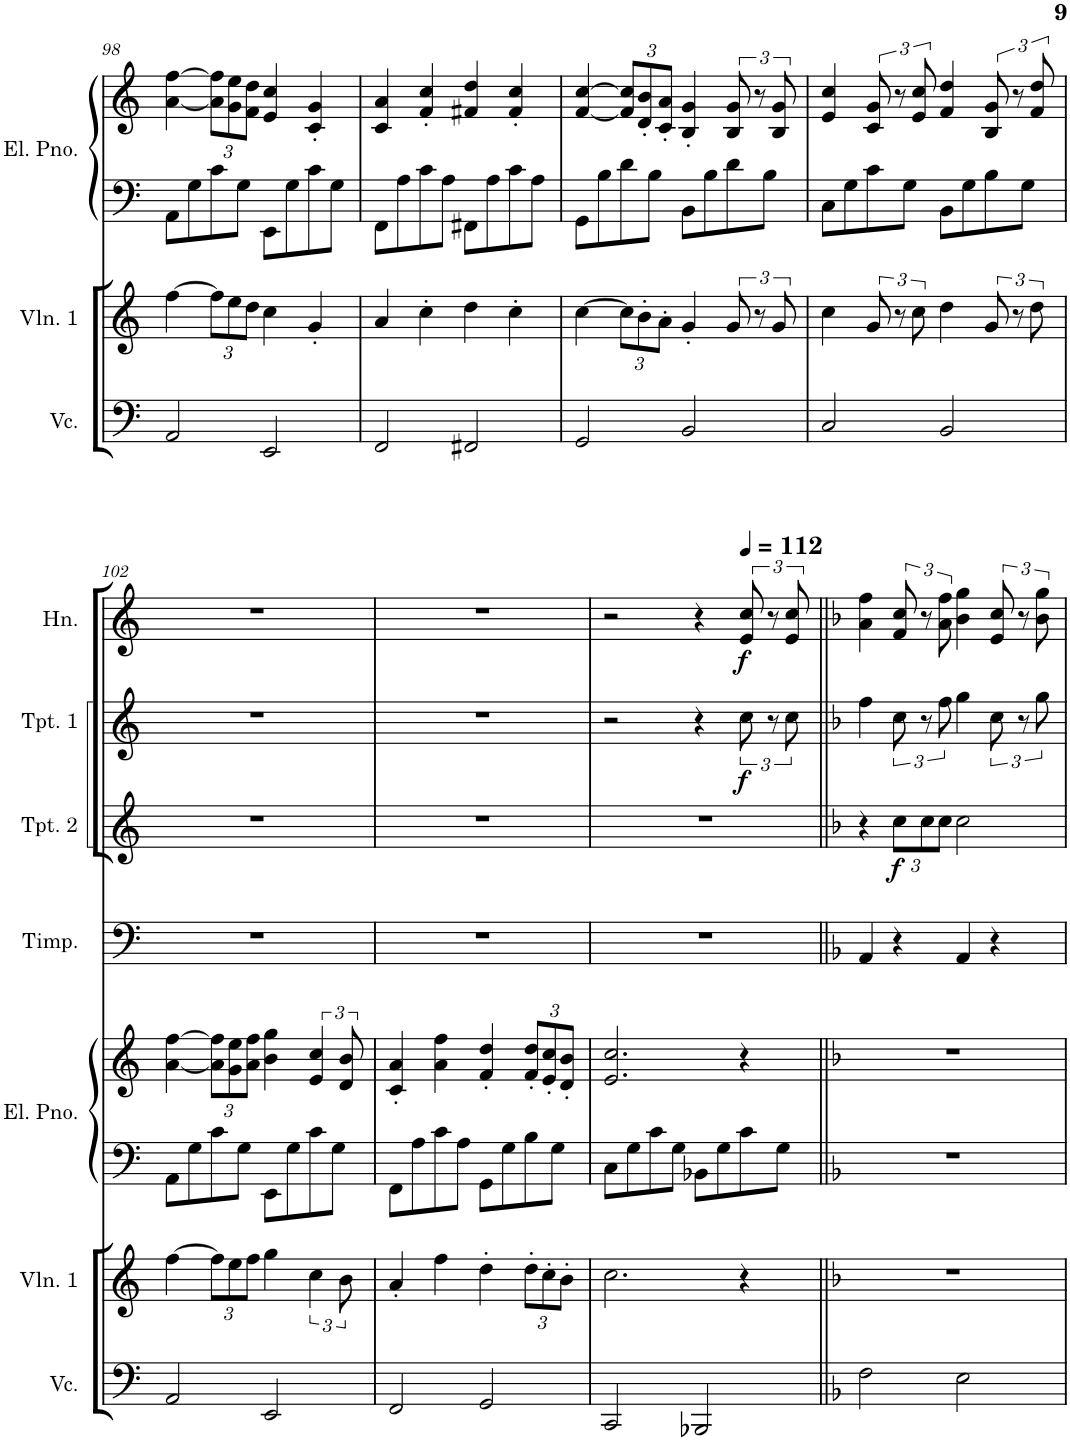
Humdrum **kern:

**kern	**kern	**kern	**kern	**kern	**kern	**dynam	**kern	**dynam	**kern	**dynam
*part7	*part6	*part5	*part5	*part4	*part3	*part3	*part2	*part2	*part1	*part1
*staff8	*staff7	*staff6	*staff5	*staff4	*staff3	*staff3	*staff2	*staff2	*staff1	*staff1
*I"Violoncello	*I"Violin 1	*I"Electric Piano	*	*I"Timpani	*I"Trumpet 2	*	*I"Trumpet 1	*	*I"Horn	*
*I'Vc.	*I'Vln. 1	*I'El. Pno.	*	*I'Timp.	*I'Tpt. 2	*	*I'Tpt. 1	*	*I'Hn.	*
!!LO:PB:g=z
*clefF4	*clefG2	*clefF4	*clefG2	*clefF4	*clefG2	*	*clefG2	*	*clefG2	*
*	*	*	*	*	*Trd1c2	*	*Trd1c2	*	*Trd4c7	*
*k[]	*k[]	*k[]	*k[]	*k[]	*k[]	*	*k[]	*	*k[]	*
*M4/4	*M4/4	*M4/4	*M4/4	*M4/4	*M4/4	*	*M4/4	*	*M4/4	*
*met(c)	*met(c)	*met(c)	*met(c)	*met(c)	*met(c)	*	*met(c)	*	*met(c)	*
=98	=98	=98	=98	=98	=98	=98	=98	=98	=98	=98
2AA/	[4ff\	8AA\L	[4a\ [4ff\	1r	1r	.	1r	.	1r	.
.	.	8G\	.	.	.	.	.	.	.	.
*	*Xbrackettup	*	*Xbrackettup	*	*	*	*	*	*	*
.	12ff\L]	8c\	12a\] 12ff\]L	.	.	.	.	.	.	.
.	12ee\	.	12g\ 12ee\	.	.	.	.	.	.	.
.	.	8G\J	.	.	.	.	.	.	.	.
.	12dd\J	.	12f\ 12dd\J	.	.	.	.	.	.	.
2EE/	4cc\	8EE\L	4e/ 4cc/	.	.	.	.	.	.	.
.	.	8G\	.	.	.	.	.	.	.	.
.	4g'/	8c\	4c/' 4g/'	.	.	.	.	.	.	.
.	.	8G\J	.	.	.	.	.	.	.	.
=99	=99	=99	=99	=99	=99	=99	=99	=99	=99	=99
2FF/	4a/	8FF\L	4c/ 4a/	1r	1r	.	1r	.	1r	.
.	.	8A\	.	.	.	.	.	.	.	.
.	4cc'\	8c\	4f/' 4cc/'	.	.	.	.	.	.	.
.	.	8A\J	.	.	.	.	.	.	.	.
2FF#X/	4dd\	8FF#X\L	4f#X/ 4dd/	.	.	.	.	.	.	.
.	.	8A\	.	.	.	.	.	.	.	.
.	4cc'\	8c\	4f#/' 4cc/'	.	.	.	.	.	.	.
.	.	8A\J	.	.	.	.	.	.	.	.
=100	=100	=100	=100	=100	=100	=100	=100	=100	=100	=100
2GG/	[4cc\	8GG\L	[4f/ [4cc/	1r	1r	.	1r	.	1r	.
.	.	8B\	.	.	.	.	.	.	.	.
.	12cc\L]	8d\	12f/] 12cc/]L	.	.	.	.	.	.	.
.	12b'\	.	12d/' 12b/'	.	.	.	.	.	.	.
.	.	8B\J	.	.	.	.	.	.	.	.
.	12a'\J	.	12c/' 12a/'J	.	.	.	.	.	.	.
2BB/	4g'/	8BB\L	4B/' 4g/'	.	.	.	.	.	.	.
.	.	8B\	.	.	.	.	.	.	.	.
*	*brackettup	*	*brackettup	*	*	*	*	*	*	*
.	12g/	8d\	12B/ 12g/	.	.	.	.	.	.	.
.	12r	.	12r	.	.	.	.	.	.	.
.	.	8B\J	.	.	.	.	.	.	.	.
.	12g/	.	12B/ 12g/	.	.	.	.	.	.	.
=101	=101	=101	=101	=101	=101	=101	=101	=101	=101	=101
2C/	4cc\	8C\L	4e/ 4cc/	1r	1r	.	1r	.	1r	.
.	.	8G\	.	.	.	.	.	.	.	.
.	12g/	8c\	12c/ 12g/	.	.	.	.	.	.	.
.	12r	.	12r	.	.	.	.	.	.	.
.	.	8G\J	.	.	.	.	.	.	.	.
.	12cc\	.	12e/ 12cc/	.	.	.	.	.	.	.
2BB/	4dd\	8BB\L	4f/ 4dd/	.	.	.	.	.	.	.
.	.	8G\	.	.	.	.	.	.	.	.
.	12g/	8B\	12B/ 12g/	.	.	.	.	.	.	.
.	12r	.	12r	.	.	.	.	.	.	.
.	.	8G\J	.	.	.	.	.	.	.	.
.	12dd\	.	12f/ 12dd/	.	.	.	.	.	.	.
!!LO:LB:g=z
=102	=102	=102	=102	=102	=102	=102	=102	=102	=102	=102
2AA/	[4ff\	8AA\L	[4a\ [4ff\	1r	1r	.	1r	.	1r	.
.	.	8G\	.	.	.	.	.	.	.	.
*	*Xbrackettup	*	*Xbrackettup	*	*	*	*	*	*	*
.	12ff\L]	8c\	12a\] 12ff\]L	.	.	.	.	.	.	.
.	12ee\	.	12g\ 12ee\	.	.	.	.	.	.	.
.	.	8G\J	.	.	.	.	.	.	.	.
.	12ff\J	.	12a\ 12ff\J	.	.	.	.	.	.	.
2EE/	4gg\	8EE\L	4b\ 4gg\	.	.	.	.	.	.	.
.	.	8G\	.	.	.	.	.	.	.	.
*	*brackettup	*	*brackettup	*	*	*	*	*	*	*
.	6cc\	8c\	6e/ 6cc/	.	.	.	.	.	.	.
.	.	8G\J	.	.	.	.	.	.	.	.
.	12b\	.	12d/ 12b/	.	.	.	.	.	.	.
=103	=103	=103	=103	=103	=103	=103	=103	=103	=103	=103
2FF/	4a'/	8FF\L	4c/' 4a/'	1r	1r	.	1r	.	1r	.
.	.	8A\	.	.	.	.	.	.	.	.
.	4ff\	8c\	4a\ 4ff\	.	.	.	.	.	.	.
.	.	8A\J	.	.	.	.	.	.	.	.
2GG/	4dd'\	8GG\L	4f/' 4dd/'	.	.	.	.	.	.	.
.	.	8G\	.	.	.	.	.	.	.	.
*	*Xbrackettup	*	*Xbrackettup	*	*	*	*	*	*	*
.	12dd'\L	8B\	12f/' 12dd/'L	.	.	.	.	.	.	.
.	12cc'\	.	12e/' 12cc/'	.	.	.	.	.	.	.
.	.	8G\J	.	.	.	.	.	.	.	.
.	12b'\J	.	12d/' 12b/'J	.	.	.	.	.	.	.
=104	=104	=104	=104	=104	=104	=104	=104	=104	=104	=104
2CC/	2.cc\	8C\L	2.e/ 2.cc/	1r	1r	.	2r	.	2r	.
.	.	8G\	.	.	.	.	.	.	.	.
.	.	8c\	.	.	.	.	.	.	.	.
.	.	8G\J	.	.	.	.	.	.	.	.
2BBB-X/	.	8BB-X\L	.	.	.	.	4r	.	4r	.
.	.	8G\	.	.	.	.	.	.	.	.
*	*	*	*	*	*	*	*	*	*MM112	*
!	!	!	!	!	!	!	!	!LO:DY:b	!	!LO:DY:b
.	4r	8c\	4r	.	.	.	12cc\	f	12e/ 12cc/	f
.	.	.	.	.	.	.	12r	.	12r	.
.	.	8G\J	.	.	.	.	.	.	.	.
.	.	.	.	.	.	.	12cc\	.	12e/ 12cc/	.
=105||	=105||	=105||	=105||	=105||	=105||	=105||	=105||	=105||	=105||	=105||
*k[b-]	*k[b-]	*k[b-]	*k[b-]	*k[b-]	*k[b-]	*	*k[b-]	*	*k[b-]	*
2F\	1r	1r	1r	4AA/	4r	.	4ff\	.	4a\ 4ff\	.
*	*	*	*	*	*Xbrackettup	*	*	*	*	*
!	!	!	!	!	!	!LO:DY:b	!	!	!	!
.	.	.	.	4r	12cc\L	f	12cc\	.	12f/ 12cc/	.
.	.	.	.	.	12cc\	.	12r	.	12r	.
.	.	.	.	.	12cc\J	.	12ff\	.	12a\ 12ff\	.
2E\	.	.	.	4AA/	2cc\	.	4gg\	.	4b-\ 4gg\	.
.	.	.	.	4r	.	.	12cc\	.	12e/ 12cc/	.
.	.	.	.	.	.	.	12r	.	12r	.
.	.	.	.	.	.	.	12gg\	.	12b-\ 12gg\	.
=	=	=	=	=	=	=	=	=	=	=
*-	*-	*-	*-	*-	*-	*-	*-	*-	*-	*-
